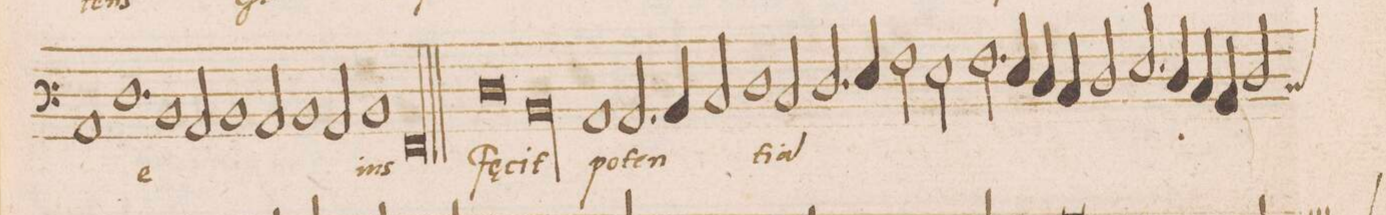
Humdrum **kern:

**kern	**text
*I"BASVS	*
*clefF3	*
*k[]	*
*met(C|)	*
*M2/1	*
1C	.
1.F	e-
=60-	=60-
1D	.
2C/	.
=61-	=61-
1D	.
2C/	.
1D/	.
=62-	=62-
2C/	.
1D	-ius
=63-	=63-
0AA/l	.
=64||	=64||
0F	Fae-
=65-	=65-
00D\	-cit
=66-	=66-
=67-	=67-
1C	po-
2.C/	-ten-
4D/	.
=68-	=68-
2E/	.
1F	.
2E/	-ti-
=69-	=69-
2.F/	-a(m)
4G/	.
2A\	.
2G\	.
=70-	=70-
2.A\	.
4G/	.
4F/	.
4E/	.
2F/	.
=71-	=71-
2.G/	.
4F/	.
4E/	.
4D/	.
2F/	.
*custos:E	*
=72-	=72-
*-	*-
